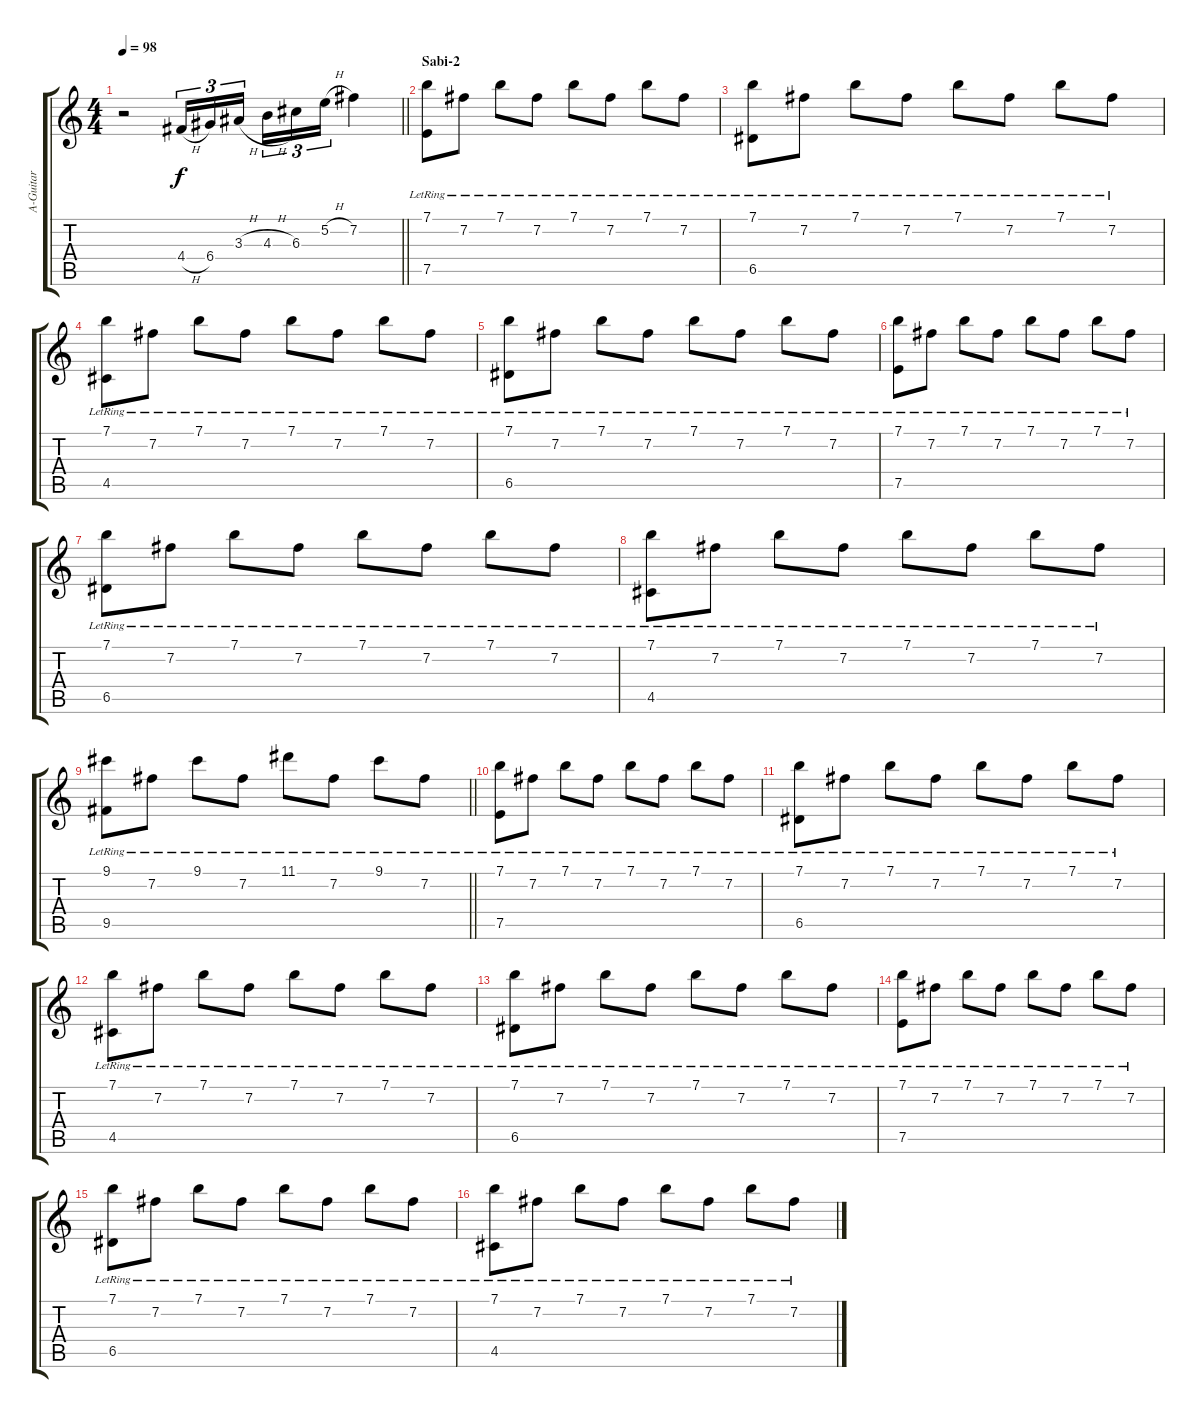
\track ("A-Guitar" "A-Guitar") {instrument acousticguitarsteel}
\staff {score tabs}
\tuning (E4 B3 G3 D3 A2 E2) {hide}
\ts (4 4)
\tempo 98
\clef g2
\barLineRight lightlight
\ks c
r.2{dy f} 4.4{h}.16{tu (3 2)} 6.4.16{tu (3 2)} 3.3{h}.16{tu (3 2)} 4.3{h}.16{tu (3 2)} 6.3.16{tu (3 2)} 5.2{h}.16{tu (3 2)} 7.2.4 |
\section ("" "Sabi-2")
(7.1{lr} 7.5{lr}).8 7.2{lr}.8 7.1{lr}.8 7.2{lr}.8 7.1{lr}.8 7.2{lr}.8 7.1{lr}.8 7.2{lr}.8 |
(7.1{lr} 6.5{lr}).8 7.2{lr}.8 7.1{lr}.8 7.2{lr}.8 7.1{lr}.8 7.2{lr}.8 7.1{lr}.8 7.2{lr}.8 |
(7.1{lr} 4.5{lr}).8 7.2{lr}.8 7.1{lr}.8 7.2{lr}.8 7.1{lr}.8 7.2{lr}.8 7.1{lr}.8 7.2{lr}.8 |
(7.1{lr} 6.5{lr}).8 7.2{lr}.8 7.1{lr}.8 7.2{lr}.8 7.1{lr}.8 7.2{lr}.8 7.1{lr}.8 7.2{lr}.8 |
(7.1{lr} 7.5{lr}).8 7.2{lr}.8 7.1{lr}.8 7.2{lr}.8 7.1{lr}.8 7.2{lr}.8 7.1{lr}.8 7.2{lr}.8 |
(7.1{lr} 6.5{lr}).8 7.2{lr}.8 7.1{lr}.8 7.2{lr}.8 7.1{lr}.8 7.2{lr}.8 7.1{lr}.8 7.2{lr}.8 |
(7.1{lr} 4.5{lr}).8 7.2{lr}.8 7.1{lr}.8 7.2{lr}.8 7.1{lr}.8 7.2{lr}.8 7.1{lr}.8 7.2{lr}.8 |
\barLineRight lightlight
(9.1{lr} 9.5{lr}).8 7.2{lr}.8 9.1{lr}.8 7.2{lr}.8 11.1{lr}.8 7.2{lr}.8 9.1{lr}.8 7.2{lr}.8 |
(7.1{lr} 7.5{lr}).8 7.2{lr}.8 7.1{lr}.8 7.2{lr}.8 7.1{lr}.8 7.2{lr}.8 7.1{lr}.8 7.2{lr}.8 |
(7.1{lr} 6.5{lr}).8 7.2{lr}.8 7.1{lr}.8 7.2{lr}.8 7.1{lr}.8 7.2{lr}.8 7.1{lr}.8 7.2{lr}.8 |
(7.1{lr} 4.5{lr}).8 7.2{lr}.8 7.1{lr}.8 7.2{lr}.8 7.1{lr}.8 7.2{lr}.8 7.1{lr}.8 7.2{lr}.8 |
(7.1{lr} 6.5{lr}).8 7.2{lr}.8 7.1{lr}.8 7.2{lr}.8 7.1{lr}.8 7.2{lr}.8 7.1{lr}.8 7.2{lr}.8 |
(7.1{lr} 7.5{lr}).8 7.2{lr}.8 7.1{lr}.8 7.2{lr}.8 7.1{lr}.8 7.2{lr}.8 7.1{lr}.8 7.2{lr}.8 |
(7.1{lr} 6.5{lr}).8 7.2{lr}.8 7.1{lr}.8 7.2{lr}.8 7.1{lr}.8 7.2{lr}.8 7.1{lr}.8 7.2{lr}.8 |
(7.1{lr} 4.5{lr}).8 7.2{lr}.8 7.1{lr}.8 7.2{lr}.8 7.1{lr}.8 7.2{lr}.8 7.1{lr}.8 7.2{lr}.8
